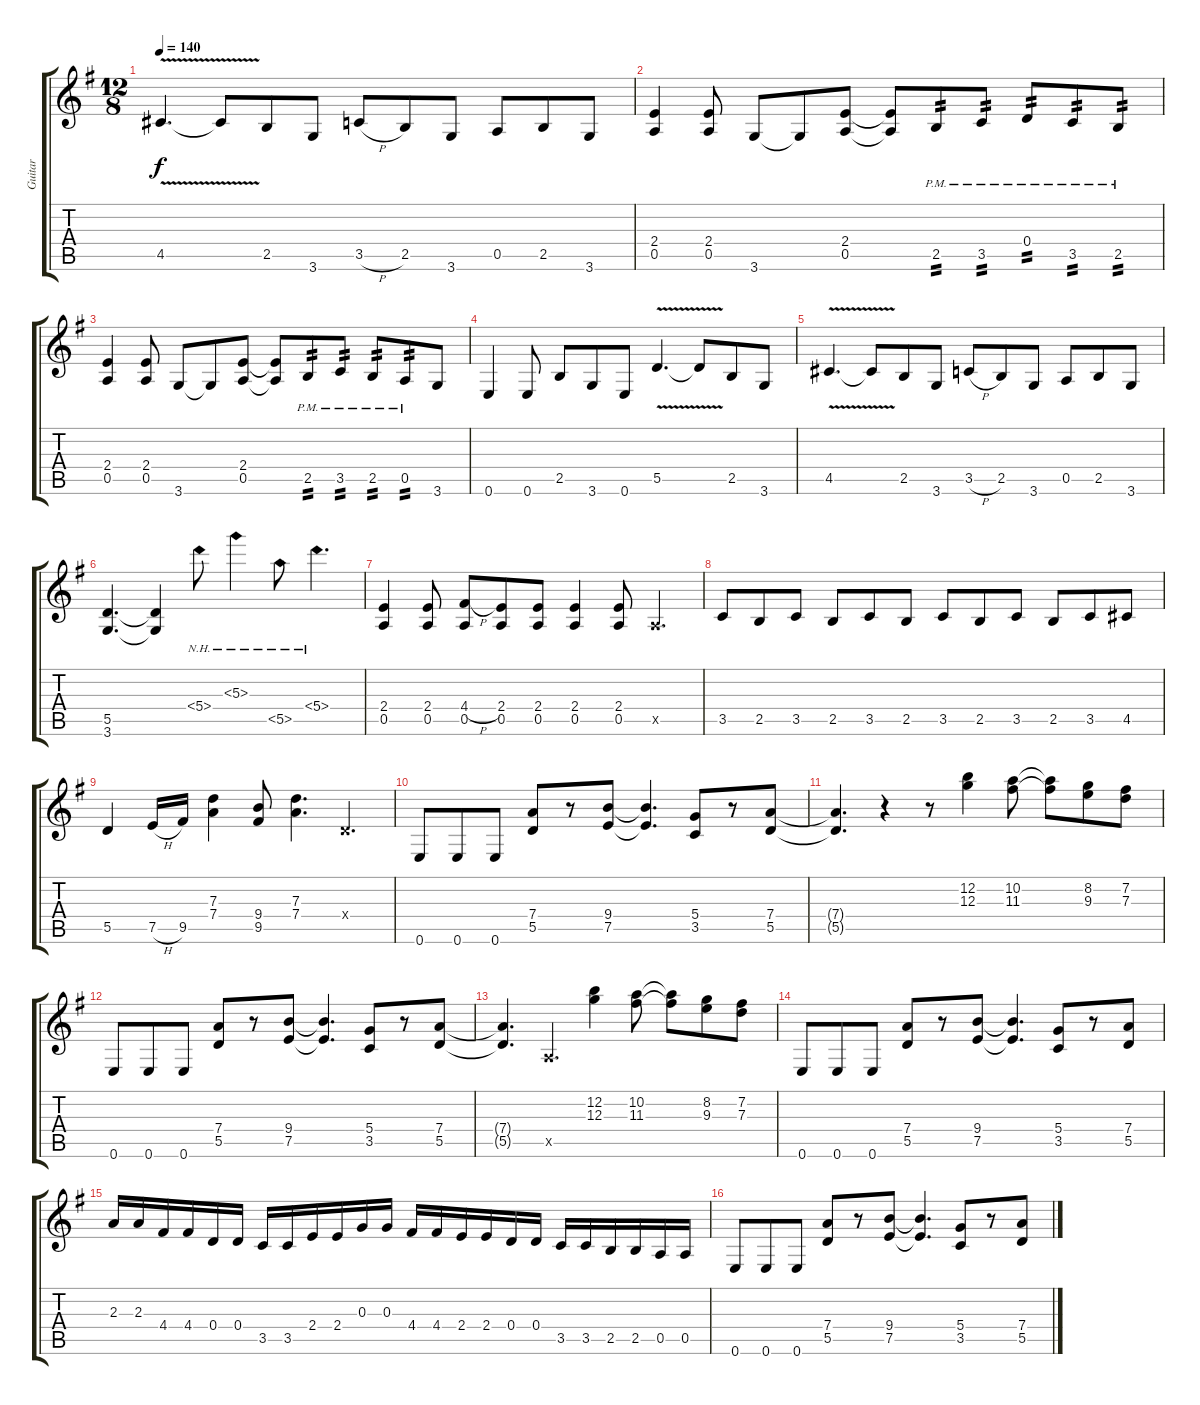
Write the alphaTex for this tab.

\track ("Guitar" "Guitar") {instrument distortionguitar}
\staff {score tabs}
\tuning (E4 B3 G3 D3 A2 E2) {hide}
\ts (12 8)
\tempo 140
\clef g2
\ks g
4.5{v}.4{d dy f} 4.5{t}.8 2.5.8 3.6.8 3.5{h}.8 2.5.8 3.6.8 0.5.8 2.5.8 3.6.8 |
(2.4 0.5).4 (2.4 0.5).8 3.6.8 3.6{t}.8 (2.4 0.5).8 (2.4{t} 0.5{t}).8 2.5{pm}.8{tp 2} 3.5{pm}.8{tp 2} 0.4{pm}.8{tp 2} 3.5{pm}.8{tp 2} 2.5{pm}.8{tp 2} |
(2.4 0.5).4 (2.4 0.5).8 3.6.8 3.6{t}.8 (2.4 0.5).8 (2.4{t} 0.5{t}).8 2.5{pm}.8{tp 2} 3.5{pm}.8{tp 2} 2.5{pm}.8{tp 2} 0.5{pm}.8{tp 2} 3.6.8 |
0.6.4 0.6.8 2.5.8 3.6.8 0.6.8 5.5{v}.4{d} 5.5{t}.8 2.5.8 3.6.8 |
4.5{v}.4{d} 4.5{t}.8 2.5.8 3.6.8 3.5{h}.8 2.5.8 3.6.8 0.5.8 2.5.8 3.6.8 |
(5.5 3.6).4{d} (5.5{t} 3.6{t}).4 5.4{nh}.8 5.3{nh}.4 5.5{nh}.8 5.4{nh}.4{d} |
(2.4 0.5).4 (2.4 0.5).8 (4.4{h} 0.5).8 (2.4 0.5).8 (2.4 0.5).8 (2.4 0.5).4 (2.4 0.5).8 0.5{x}.4{d} |
3.5.8 2.5.8 3.5.8 2.5.8 3.5.8 2.5.8 3.5.8 2.5.8 3.5.8 2.5.8 3.5.8 4.5.8 |
5.5.4 7.5{h}.16 9.5.16 (7.3 7.4).4 (9.4 9.5).8 (7.3 7.4).4{d} 0.4{x}.4{d} |
0.6.8 0.6.8 0.6.8 (7.4 5.5).8 r.8 (9.4 7.5).8 (9.4{t} 7.5{t}).4{d} (5.4 3.5).8 r.8 (7.4 5.5).8 |
(7.4{t} 5.5{t}).4{d} r.4 r.8 (12.2 12.3).4 (10.2 11.3).8 (10.2{t} 11.3{t}).8 (8.2 9.3).8 (7.2 7.3).8 |
0.6.8 0.6.8 0.6.8 (7.4 5.5).8 r.8 (9.4 7.5).8 (9.4{t} 7.5{t}).4{d} (5.4 3.5).8 r.8 (7.4 5.5).8 |
(7.4{t} 5.5{t}).4{d} 0.5{x}.4{d} (12.2 12.3).4 (10.2 11.3).8 (10.2{t} 11.3{t}).8 (8.2 9.3).8 (7.2 7.3).8 |
0.6.8 0.6.8 0.6.8 (7.4 5.5).8 r.8 (9.4 7.5).8 (9.4{t} 7.5{t}).4{d} (5.4 3.5).8 r.8 (7.4 5.5).8 |
2.3.16 2.3.16 4.4.16 4.4.16 0.4.16 0.4.16 3.5.16 3.5.16 2.4.16 2.4.16 0.3.16 0.3.16 4.4.16 4.4.16 2.4.16 2.4.16 0.4.16 0.4.16 3.5.16 3.5.16 2.5.16 2.5.16 0.5.16 0.5.16 |
0.6.8 0.6.8 0.6.8 (7.4 5.5).8 r.8 (9.4 7.5).8 (9.4{t} 7.5{t}).4{d} (5.4 3.5).8 r.8 (7.4 5.5).8
